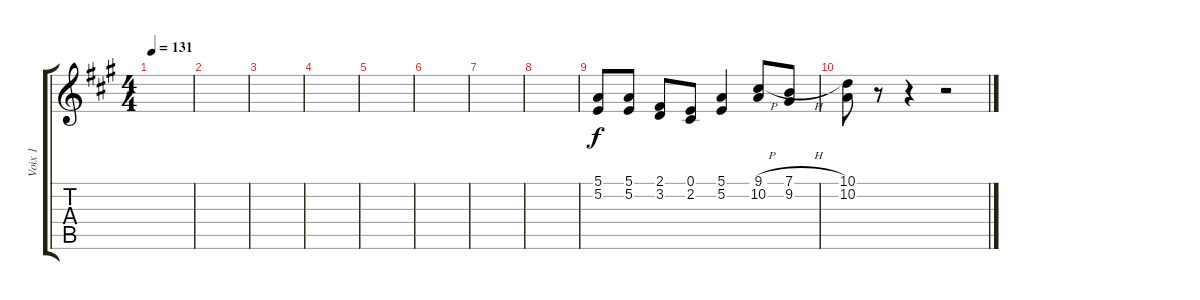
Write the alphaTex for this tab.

\track ("Voix 1" "Voix 1") {instrument pad4choir}
\staff {score tabs}
\tuning (E4 B3 G3 D3 A2 E2) {hide}
\ts (4 4)
\tempo 131
\clef g2
\ks a
|
|
|
|
|
|
|
|
(5.1 5.2).8 (5.1 5.2).8 (2.1 3.2).8 (0.1 2.2).8 (5.1 5.2).4 (9.1{h} 10.2).8 (7.1{h} 9.2).8 |
(10.1 10.2).8 r.8 r.4 r.2
